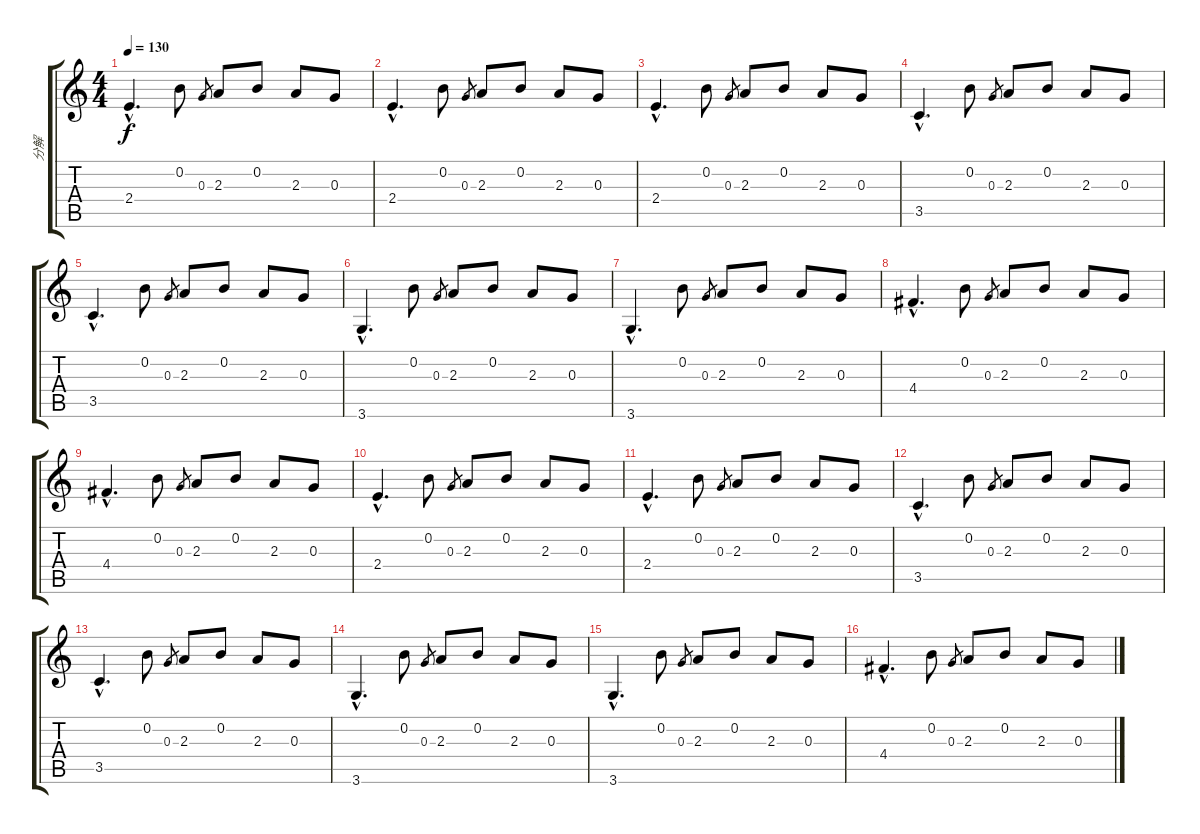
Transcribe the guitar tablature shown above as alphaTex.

\track ("分解" "分解") {instrument electricguitarclean}
\staff {score tabs}
\tuning (E4 B3 G3 D3 A2 E2) {hide}
\ts (4 4)
\tempo 130
\clef g2
\ks c
2.4{hac}.4{d dy f} 0.2.8 0.3.8{gr} 2.3.8 0.2.8 2.3.8 0.3.8 |
2.4{hac}.4{d} 0.2.8 0.3.8{gr} 2.3.8 0.2.8 2.3.8 0.3.8 |
2.4{hac}.4{d} 0.2.8 0.3.8{gr} 2.3.8 0.2.8 2.3.8 0.3.8 |
3.5{hac}.4{d} 0.2.8 0.3.8{gr} 2.3.8 0.2.8 2.3.8 0.3.8 |
3.5{hac}.4{d} 0.2.8 0.3.8{gr} 2.3.8 0.2.8 2.3.8 0.3.8 |
3.6{hac}.4{d} 0.2.8 0.3.8{gr} 2.3.8 0.2.8 2.3.8 0.3.8 |
3.6{hac}.4{d} 0.2.8 0.3.8{gr} 2.3.8 0.2.8 2.3.8 0.3.8 |
4.4{hac}.4{d} 0.2.8 0.3.8{gr} 2.3.8 0.2.8 2.3.8 0.3.8 |
4.4{hac}.4{d} 0.2.8 0.3.8{gr} 2.3.8 0.2.8 2.3.8 0.3.8 |
2.4{hac}.4{d} 0.2.8 0.3.8{gr} 2.3.8 0.2.8 2.3.8 0.3.8 |
2.4{hac}.4{d} 0.2.8 0.3.8{gr} 2.3.8 0.2.8 2.3.8 0.3.8 |
3.5{hac}.4{d} 0.2.8 0.3.8{gr} 2.3.8 0.2.8 2.3.8 0.3.8 |
3.5{hac}.4{d} 0.2.8 0.3.8{gr} 2.3.8 0.2.8 2.3.8 0.3.8 |
3.6{hac}.4{d} 0.2.8 0.3.8{gr} 2.3.8 0.2.8 2.3.8 0.3.8 |
3.6{hac}.4{d} 0.2.8 0.3.8{gr} 2.3.8 0.2.8 2.3.8 0.3.8 |
4.4{hac}.4{d} 0.2.8 0.3.8{gr} 2.3.8 0.2.8 2.3.8 0.3.8
